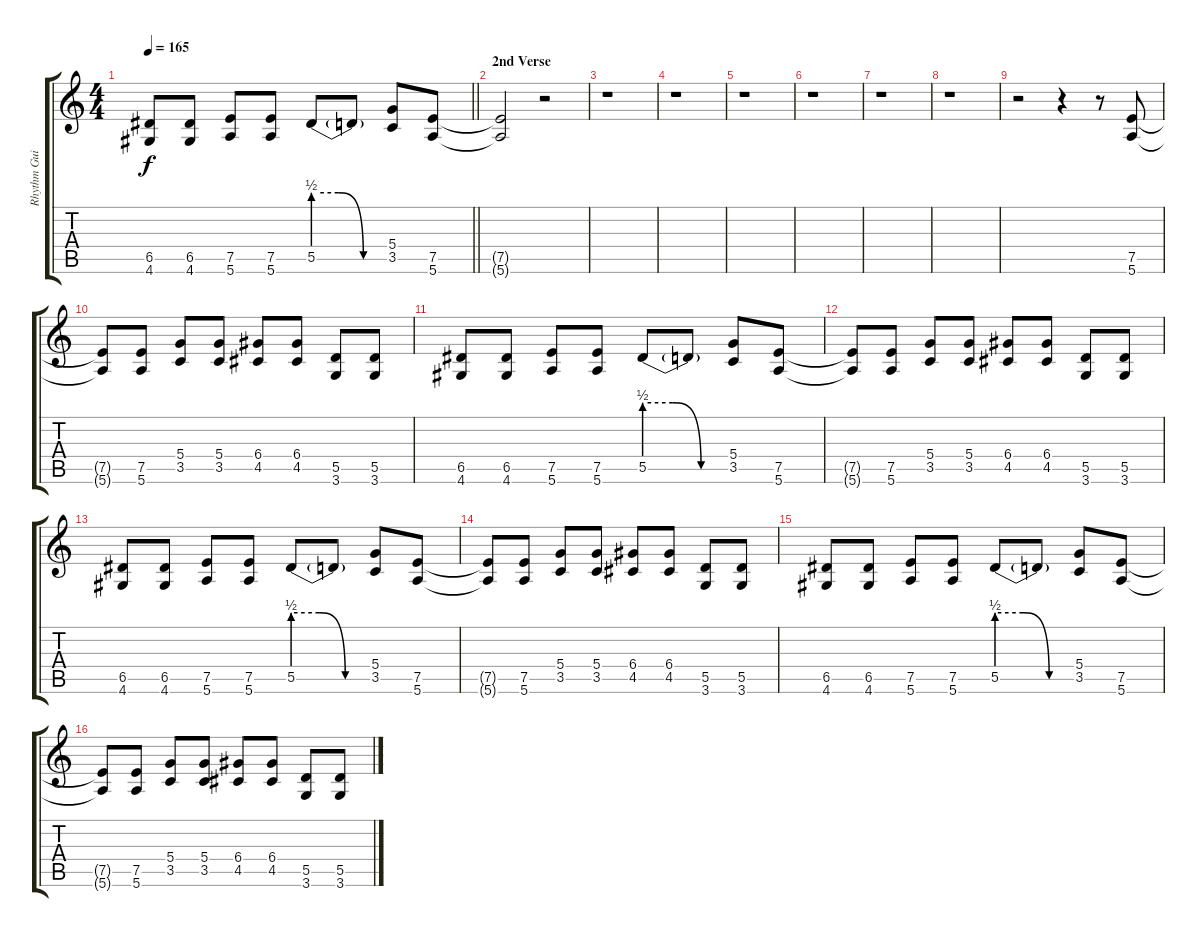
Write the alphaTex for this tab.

\track ("Rhythm Guitar (Dave)" "Rhythm Gui") {instrument overdrivenguitar}
\staff {score tabs}
\tuning (E4 B3 G3 D3 A2 E2) {hide}
\ts (4 4)
\tempo 165
\clef g2
\barLineRight lightlight
\ks c
(6.5 4.6).8{dy f} (6.5 4.6).8 (7.5 5.6).8 (7.5 5.6).8 5.5{be (custom 0 2 20 2 40 0 60 0)}.8 5.5{t}.8 (5.4 3.5).8 (7.5 5.6).8 |
\section ("" "2nd Verse")
(7.5{t} 5.6{t}).2 r.2 |
r.1 |
r.1 |
r.1 |
r.1 |
r.1 |
r.1 |
r.2 r.4 r.8 (7.5 5.6).8 |
(7.5{t} 5.6{t}).8 (7.5 5.6).8 (5.4 3.5).8 (5.4 3.5).8 (6.4 4.5).8 (6.4 4.5).8 (5.5 3.6).8 (5.5 3.6).8 |
(6.5 4.6).8 (6.5 4.6).8 (7.5 5.6).8 (7.5 5.6).8 5.5{be (custom 0 2 20 2 40 0 60 0)}.8 5.5{t}.8 (5.4 3.5).8 (7.5 5.6).8 |
(7.5{t} 5.6{t}).8 (7.5 5.6).8 (5.4 3.5).8 (5.4 3.5).8 (6.4 4.5).8 (6.4 4.5).8 (5.5 3.6).8 (5.5 3.6).8 |
(6.5 4.6).8 (6.5 4.6).8 (7.5 5.6).8 (7.5 5.6).8 5.5{be (custom 0 2 20 2 40 0 60 0)}.8 5.5{t}.8 (5.4 3.5).8 (7.5 5.6).8 |
(7.5{t} 5.6{t}).8 (7.5 5.6).8 (5.4 3.5).8 (5.4 3.5).8 (6.4 4.5).8 (6.4 4.5).8 (5.5 3.6).8 (5.5 3.6).8 |
(6.5 4.6).8 (6.5 4.6).8 (7.5 5.6).8 (7.5 5.6).8 5.5{be (custom 0 2 20 2 40 0 60 0)}.8 5.5{t}.8 (5.4 3.5).8 (7.5 5.6).8 |
(7.5{t} 5.6{t}).8 (7.5 5.6).8 (5.4 3.5).8 (5.4 3.5).8 (6.4 4.5).8 (6.4 4.5).8 (5.5 3.6).8 (5.5 3.6).8
